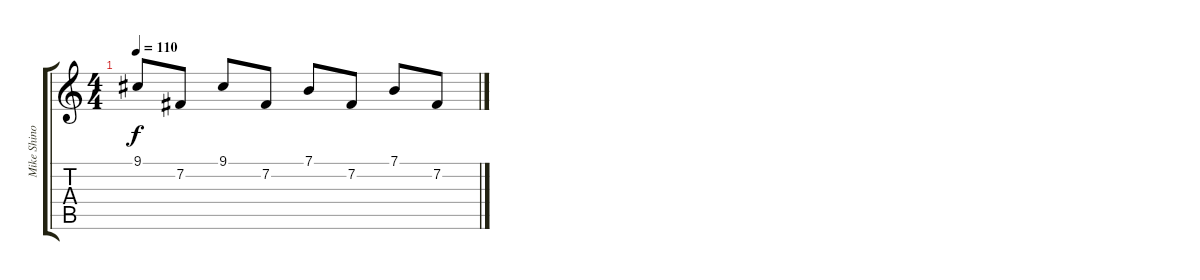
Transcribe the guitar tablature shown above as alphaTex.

\track ("Mike Shinoda (Piano)" "Mike Shino") {instrument acousticgrandpiano}
\staff {score tabs}
\tuning (E4 B3 G3 D3 A2 E2) {hide}
\ts (4 4)
\tempo 110
\clef g2
\ks c
9.1.8{dy f} 7.2.8 9.1.8 7.2.8 7.1.8 7.2.8 7.1.8 7.2.8
